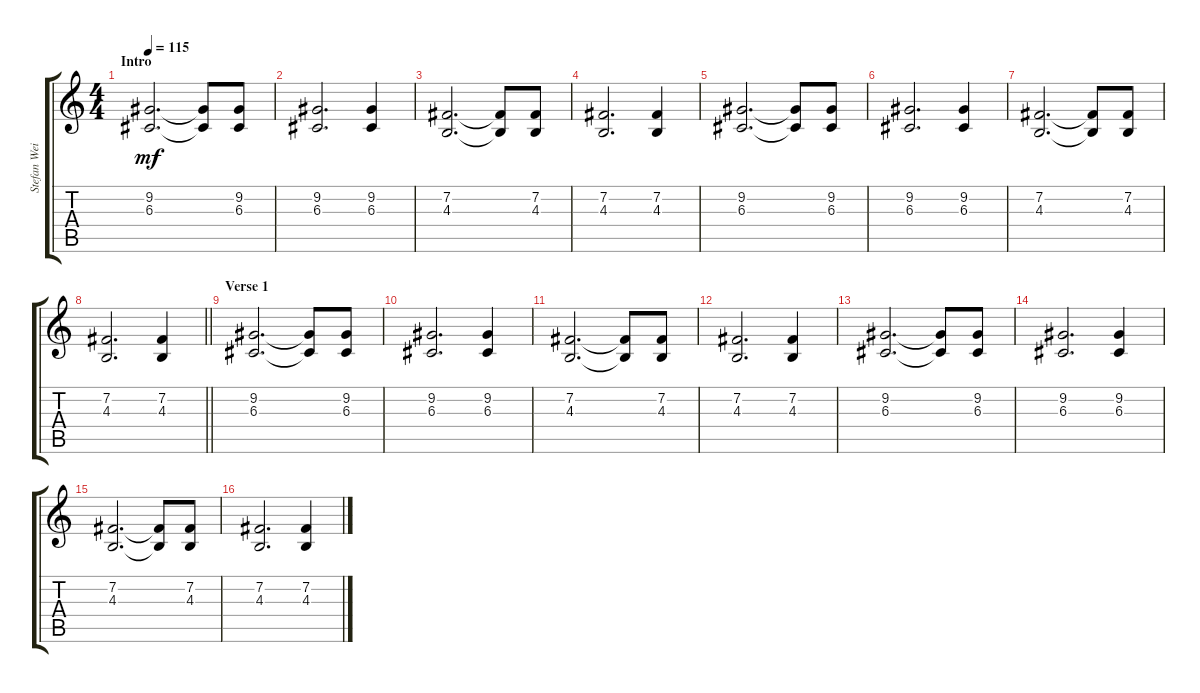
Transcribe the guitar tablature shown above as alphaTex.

\track ("Stefan Weiler - L Hand" "Stefan Wei") {instrument electricgrandpiano}
\staff {score tabs}
\tuning (E4 B3 G3 D3 A2 E2) {hide}
\ts (4 4)
\section ("" "Intro")
\tempo 115
\clef g2
\ks c
(9.2 6.3).2{d dy mf volume 9 instrument electricgrandpiano} (9.2{t} 6.3{t}).8 (9.2 6.3).8 |
(9.2 6.3).2{d} (9.2 6.3).4 |
(7.2 4.3).2{d} (7.2{t} 4.3{t}).8 (7.2 4.3).8 |
(7.2 4.3).2{d} (7.2 4.3).4 |
(9.2 6.3).2{d} (9.2{t} 6.3{t}).8 (9.2 6.3).8 |
(9.2 6.3).2{d} (9.2 6.3).4 |
(7.2 4.3).2{d} (7.2{t} 4.3{t}).8 (7.2 4.3).8 |
\barLineRight lightlight
(7.2 4.3).2{d} (7.2 4.3).4 |
\section ("" "Verse 1")
(9.2 6.3).2{d} (9.2{t} 6.3{t}).8 (9.2 6.3).8 |
(9.2 6.3).2{d} (9.2 6.3).4 |
(7.2 4.3).2{d} (7.2{t} 4.3{t}).8 (7.2 4.3).8 |
(7.2 4.3).2{d} (7.2 4.3).4 |
(9.2 6.3).2{d} (9.2{t} 6.3{t}).8 (9.2 6.3).8 |
(9.2 6.3).2{d} (9.2 6.3).4 |
(7.2 4.3).2{d} (7.2{t} 4.3{t}).8 (7.2 4.3).8 |
(7.2 4.3).2{d} (7.2 4.3).4
